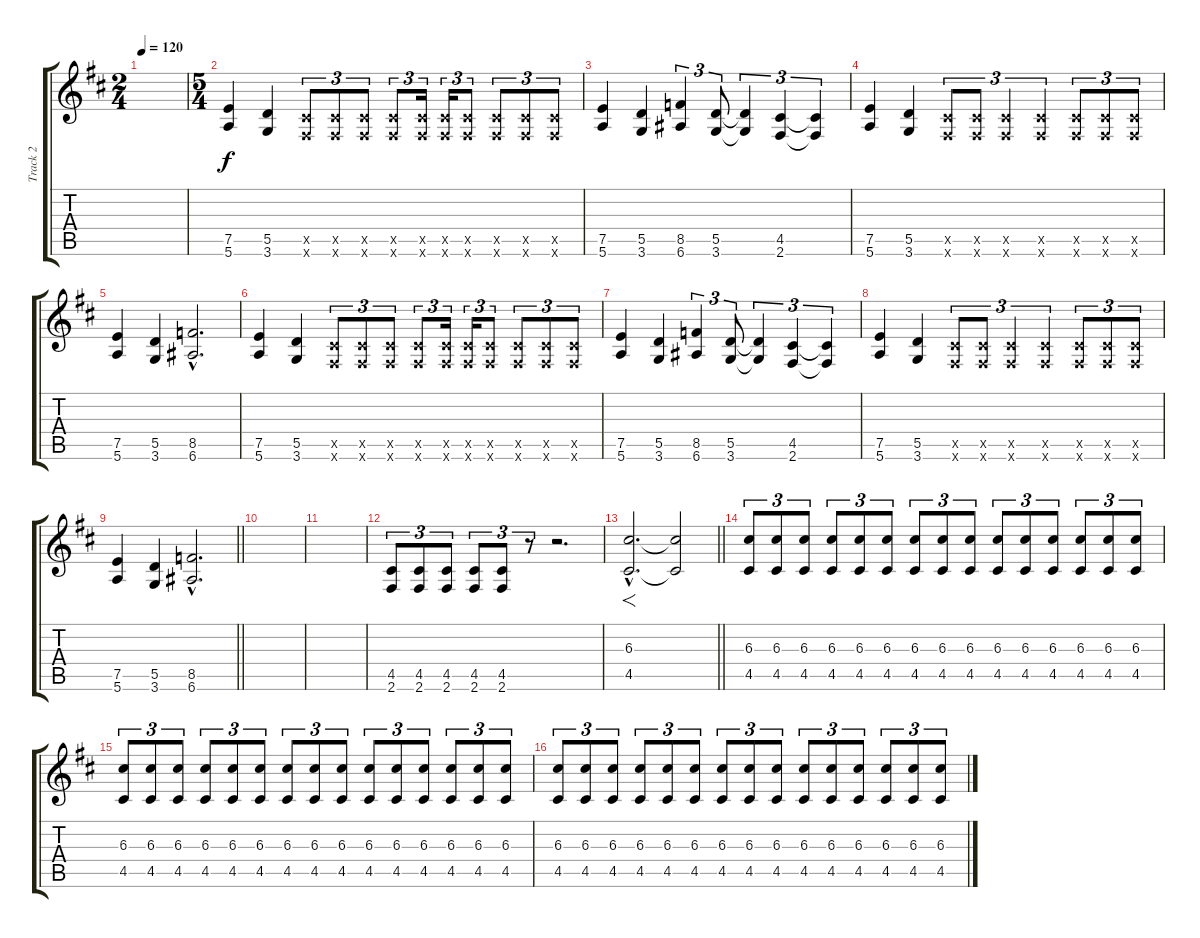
\track ("Track 2" "Track 2") {instrument distortionguitar}
\staff {score tabs}
\tuning (E4 B3 G3 D3 A2 E2) {hide}
\ts (2 4)
\tempo 120
\clef g2
\ks bminor
|
\ts (5 4)
(7.5 5.6).4 (5.5 3.6).4 (4.5{x} 2.6{x}).8{tu (3 2)} (4.5{x} 2.6{x}).8{tu (3 2)} (4.5{x} 2.6{x}).8{tu (3 2)} (4.5{x} 2.6{x}).8{tu (3 2)} (4.5{x} 2.6{x}).16{tu (3 2)} (4.5{x} 2.6{x}).16{tu (3 2)} (4.5{x} 2.6{x}).8{tu (3 2)} (4.5{x} 2.6{x}).8{tu (3 2)} (4.5{x} 2.6{x}).8{tu (3 2)} (4.5{x} 2.6{x}).8{tu (3 2)} |
(7.5 5.6).4 (5.5 3.6).4 (8.5 6.6).4{tu (3 2)} (5.5 3.6).8{tu (3 2)} (5.5{t} 3.6{t}).4{tu (3 2)} (4.5 2.6).4{tu (3 2)} (4.5{t} 2.6{t}).4{tu (3 2)} |
(7.5 5.6).4 (5.5 3.6).4 (4.5{x} 2.6{x}).8{tu (3 2)} (4.5{x} 2.6{x}).8{tu (3 2)} (4.5{x} 2.6{x}).4{tu (3 2)} (4.5{x} 2.6{x}).4{tu (3 2)} (4.5{x} 2.6{x}).8{tu (3 2)} (4.5{x} 2.6{x}).8{tu (3 2)} (4.5{x} 2.6{x}).8{tu (3 2)} |
(7.5 5.6).4 (5.5 3.6).4 (8.5{hac} 6.6{hac}).2{d} |
(7.5 5.6).4 (5.5 3.6).4 (4.5{x} 2.6{x}).8{tu (3 2)} (4.5{x} 2.6{x}).8{tu (3 2)} (4.5{x} 2.6{x}).8{tu (3 2)} (4.5{x} 2.6{x}).8{tu (3 2)} (4.5{x} 2.6{x}).16{tu (3 2)} (4.5{x} 2.6{x}).16{tu (3 2)} (4.5{x} 2.6{x}).8{tu (3 2)} (4.5{x} 2.6{x}).8{tu (3 2)} (4.5{x} 2.6{x}).8{tu (3 2)} (4.5{x} 2.6{x}).8{tu (3 2)} |
(7.5 5.6).4 (5.5 3.6).4 (8.5 6.6).4{tu (3 2)} (5.5 3.6).8{tu (3 2)} (5.5{t} 3.6{t}).4{tu (3 2)} (4.5 2.6).4{tu (3 2)} (4.5{t} 2.6{t}).4{tu (3 2)} |
(7.5 5.6).4 (5.5 3.6).4 (4.5{x} 2.6{x}).8{tu (3 2)} (4.5{x} 2.6{x}).8{tu (3 2)} (4.5{x} 2.6{x}).4{tu (3 2)} (4.5{x} 2.6{x}).4{tu (3 2)} (4.5{x} 2.6{x}).8{tu (3 2)} (4.5{x} 2.6{x}).8{tu (3 2)} (4.5{x} 2.6{x}).8{tu (3 2)} |
\barLineRight lightlight
(7.5 5.6).4 (5.5 3.6).4 (8.5{hac} 6.6{hac}).2{d} |
\section ("" "")
|
|
(4.5 2.6).8{tu (3 2)} (4.5 2.6).8{tu (3 2)} (4.5 2.6).8{tu (3 2)} (4.5 2.6).8{tu (3 2)} (4.5 2.6).8{tu (3 2)} r.8{tu (3 2)} r.2{d} |
\barLineRight lightlight
(6.3{hac} 4.5{hac}).2{f d} (6.3{t} 4.5{t}).2 |
\section ("" "")
(6.3 4.5).8{tu (3 2)} (6.3 4.5).8{tu (3 2)} (6.3 4.5).8{tu (3 2)} (6.3 4.5).8{tu (3 2)} (6.3 4.5).8{tu (3 2)} (6.3 4.5).8{tu (3 2)} (6.3 4.5).8{tu (3 2)} (6.3 4.5).8{tu (3 2)} (6.3 4.5).8{tu (3 2)} (6.3 4.5).8{tu (3 2)} (6.3 4.5).8{tu (3 2)} (6.3 4.5).8{tu (3 2)} (6.3 4.5).8{tu (3 2)} (6.3 4.5).8{tu (3 2)} (6.3 4.5).8{tu (3 2)} |
(6.3 4.5).8{tu (3 2)} (6.3 4.5).8{tu (3 2)} (6.3 4.5).8{tu (3 2)} (6.3 4.5).8{tu (3 2)} (6.3 4.5).8{tu (3 2)} (6.3 4.5).8{tu (3 2)} (6.3 4.5).8{tu (3 2)} (6.3 4.5).8{tu (3 2)} (6.3 4.5).8{tu (3 2)} (6.3 4.5).8{tu (3 2)} (6.3 4.5).8{tu (3 2)} (6.3 4.5).8{tu (3 2)} (6.3 4.5).8{tu (3 2)} (6.3 4.5).8{tu (3 2)} (6.3 4.5).8{tu (3 2)} |
(6.3 4.5).8{tu (3 2)} (6.3 4.5).8{tu (3 2)} (6.3 4.5).8{tu (3 2)} (6.3 4.5).8{tu (3 2)} (6.3 4.5).8{tu (3 2)} (6.3 4.5).8{tu (3 2)} (6.3 4.5).8{tu (3 2)} (6.3 4.5).8{tu (3 2)} (6.3 4.5).8{tu (3 2)} (6.3 4.5).8{tu (3 2)} (6.3 4.5).8{tu (3 2)} (6.3 4.5).8{tu (3 2)} (6.3 4.5).8{tu (3 2)} (6.3 4.5).8{tu (3 2)} (6.3 4.5).8{tu (3 2)}
